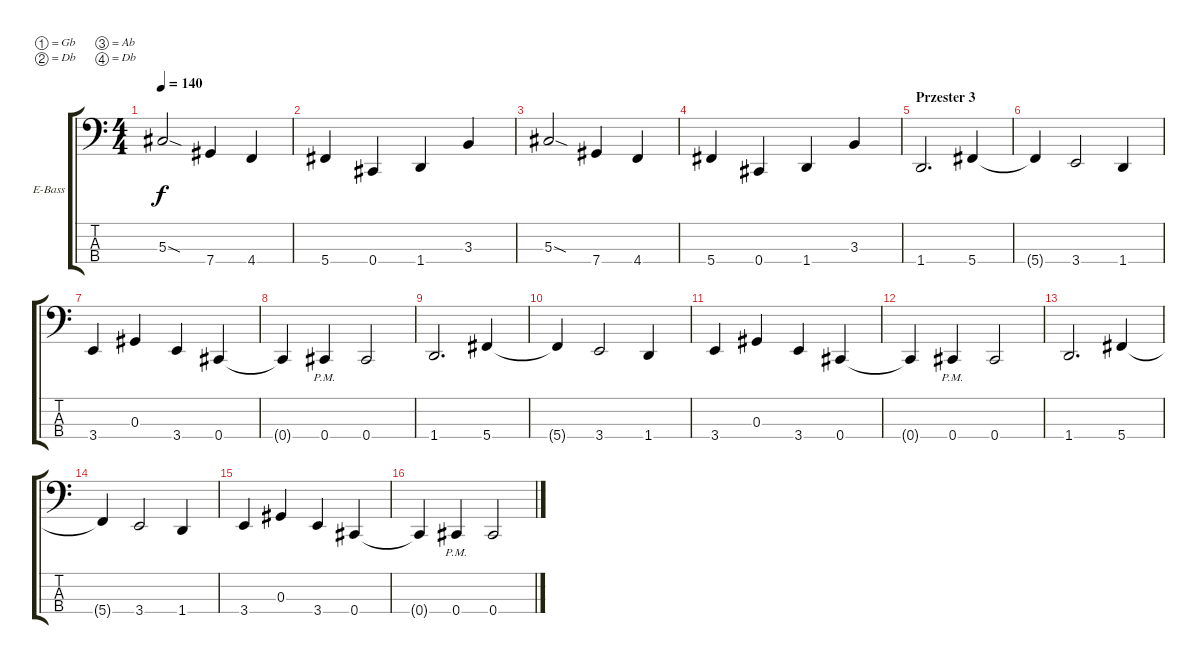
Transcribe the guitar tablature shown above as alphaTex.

\bracketExtendMode groupsimilarinstruments
\firstSystemTrackNameOrientation horizontal
\otherSystemsTrackNameOrientation horizontal
\track ("Bas" "E-Bass") {instrument electricbassfinger}
\staff {score tabs}
\tuning (Gb2 Db2 Ab1 Db1)
\ts (4 4)
\tempo 140
\clef f4
\ks c
5.3{sod}.2{dy f} 7.4.4 4.4.4 |
5.4.4 0.4.4 1.4.4 3.3.4 |
5.3{sod}.2 7.4.4 4.4.4 |
5.4.4 0.4.4 1.4.4 3.3.4 |
\section ("" "Przester 3")
1.4.2{d} 5.4.4 |
5.4{t}.4 3.4.2 1.4.4 |
3.4.4 0.3.4 3.4.4 0.4.4 |
0.4{t}.4 0.4{pm}.4 0.4.2 |
1.4.2{d} 5.4.4 |
5.4{t}.4 3.4.2 1.4.4 |
3.4.4 0.3.4 3.4.4 0.4.4 |
0.4{t}.4 0.4{pm}.4 0.4.2 |
1.4.2{d} 5.4.4 |
5.4{t}.4 3.4.2 1.4.4 |
3.4.4 0.3.4 3.4.4 0.4.4 |
0.4{t}.4 0.4{pm}.4 0.4.2
